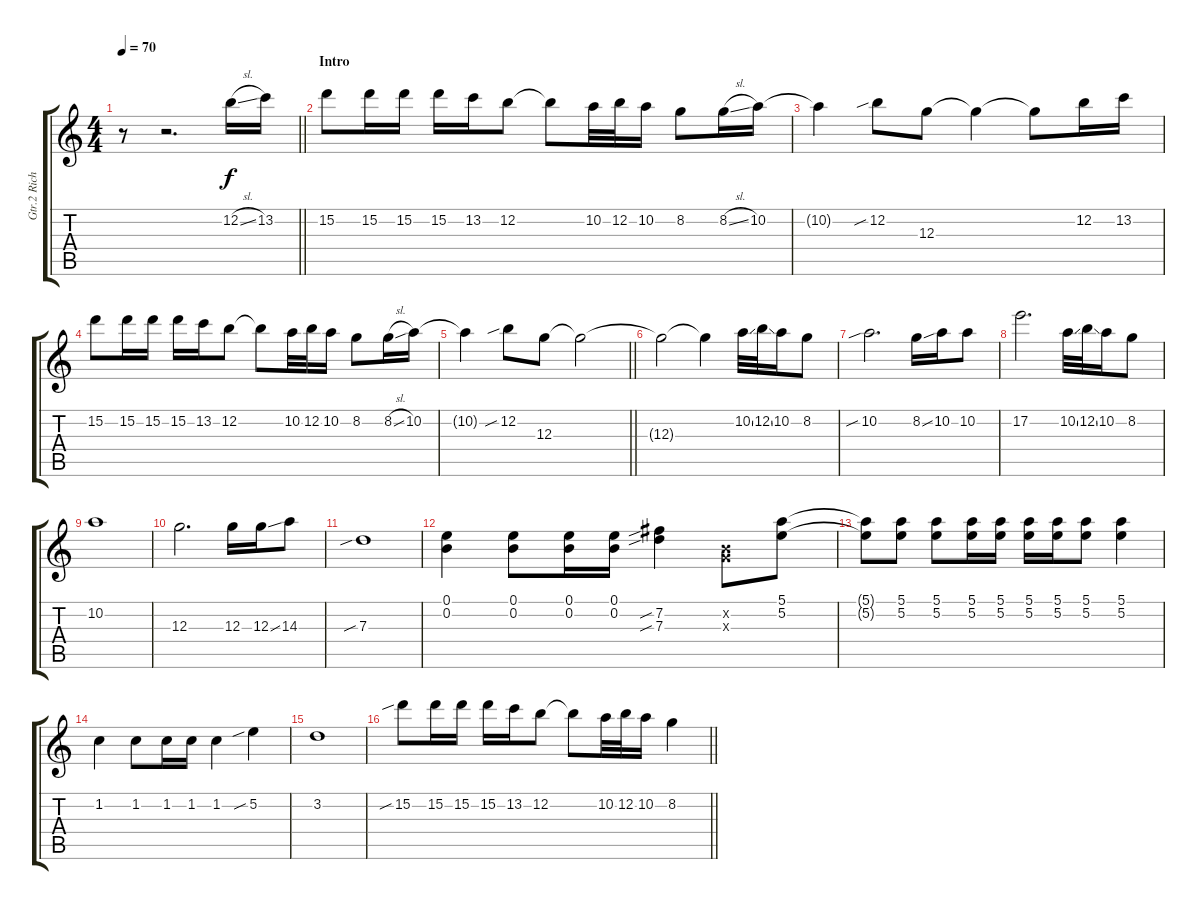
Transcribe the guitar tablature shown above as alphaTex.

\track ("Gtr.2 Richie W/Slide" "Gtr.2 Rich") {instrument acousticguitarsteel}
\staff {score tabs}
\tuning (E4 B3 G3 D3 A2 E2) {hide}
\ts (4 4)
\tempo 70
\clef g2
\barLineRight lightlight
\ks c
r.8{dy f instrument acousticguitarsteel} r.2{d} 12.2{sl}.16 13.2.16 |
\section ("" "Intro")
15.2.8 15.2.16 15.2.16 15.2.16 13.2.16 12.2.8 12.2{t}.8 10.2.32 12.2.32 10.2.16 8.2.8 8.2{sl}.16 10.2.16 |
10.2{t}.4 12.2{sib}.8 12.3.8 12.3{t}.4 12.3{t}.8 12.2.16 13.2.16 |
15.2.8 15.2.16 15.2.16 15.2.16 13.2.16 12.2.8 12.2{t}.8 10.2.32 12.2.32 10.2.16 8.2.8 8.2{sl}.16 10.2.16 |
\barLineRight lightlight
10.2{t}.4 12.2{sib}.8 12.3.8 12.3{t}.2 |
12.3{t}.2 12.3{t}.4 10.2{ss}.32 12.2{ss}.32 10.2.16 8.2.8 |
10.2{sib}.2{d} 8.2{ss}.16 10.2.16 10.2.8 |
17.2.2{d} 10.2{ss}.32 12.2{ss}.32 10.2.16 8.2.8 |
10.2.1 |
12.3.2{d} 12.3.16 12.3{ss}.16 14.3.8 |
7.3{sib}.1 |
(0.1 0.2).4 (0.1 0.2).8 (0.1 0.2).16 (0.1 0.2).16 (7.2{sib} 7.3{sib}).4 (0.2{x} 0.3{x}).8 (5.1 5.2).8 |
(5.1{t} 5.2{t}).8 (5.1 5.2).8 (5.1 5.2).8 (5.1 5.2).16 (5.1 5.2).16 (5.1 5.2).16 (5.1 5.2).16 (5.1 5.2).8 (5.1 5.2).4 |
1.2.4 1.2.8 1.2.16 1.2.16 1.2.4 5.2{sib}.4 |
3.2.1 |
\barLineRight lightlight
15.2{sib}.8 15.2.16 15.2.16 15.2.16 13.2.16 12.2.8 12.2{t}.8 10.2.32 12.2.32 10.2.16 8.2.4
